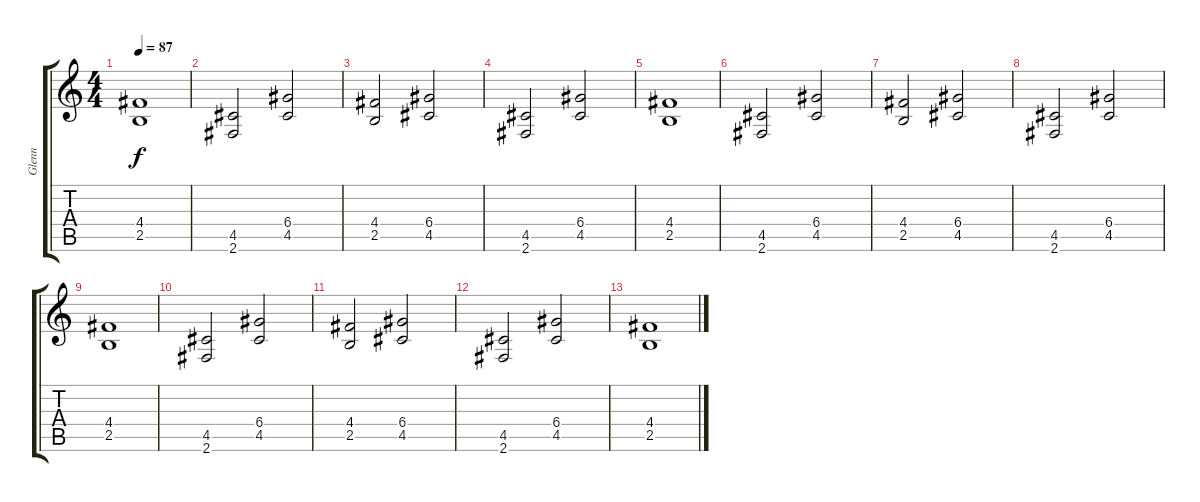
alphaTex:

\track ("Glenn" "Glenn") {instrument distortionguitar}
\staff {score tabs}
\tuning (E4 B3 G3 D3 A2 E2) {hide}
\ts (4 4)
\tempo 87
\clef g2
\ks c
(4.4 2.5).1{dy f} |
(4.5 2.6).2 (6.4 4.5).2 |
(4.4 2.5).2 (6.4 4.5).2 |
(4.5 2.6).2 (6.4 4.5).2 |
(4.4 2.5).1 |
(4.5 2.6).2 (6.4 4.5).2 |
(4.4 2.5).2 (6.4 4.5).2 |
(4.5 2.6).2 (6.4 4.5).2 |
(4.4 2.5).1 |
(4.5 2.6).2 (6.4 4.5).2 |
(4.4 2.5).2 (6.4 4.5).2 |
(4.5 2.6).2 (6.4 4.5).2 |
(4.4 2.5).1
